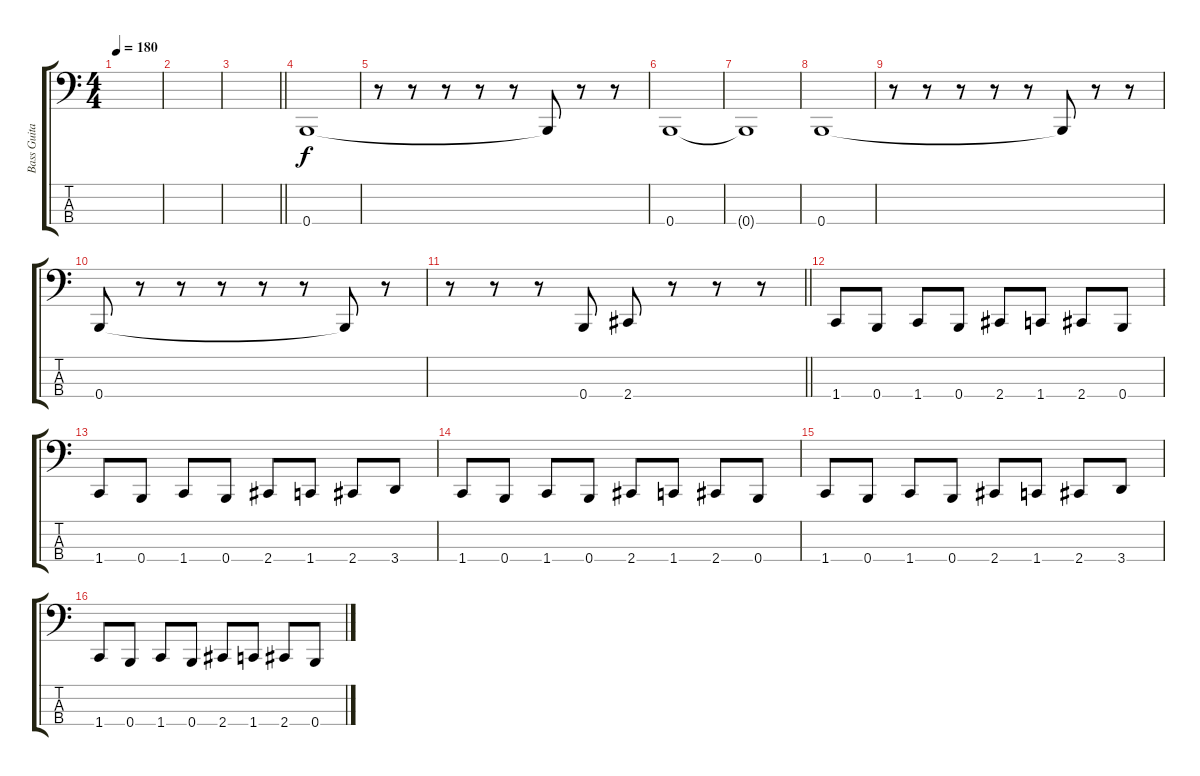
\track ("Bass Guitar" "Bass Guita") {instrument electricbassfinger}
\staff {score tabs}
\tuning (E2 B1 Gb1 B0) {hide}
\ts (4 4)
\tempo 180
\clef f4
\ks c
|
|
\barLineRight lightlight
|
\section ("" "")
0.4.1 |
r.8 r.8 r.8 r.8 r.8 0.4{t}.8 r.8 r.8 |
0.4.1 |
0.4{t}.1 |
0.4.1 |
r.8 r.8 r.8 r.8 r.8 0.4{t}.8 r.8 r.8 |
0.4.8 r.8 r.8 r.8 r.8 r.8 0.4{t}.8 r.8 |
\barLineRight lightlight
r.8 r.8 r.8 0.4.8 2.4.8 r.8 r.8 r.8 |
\section ("" "")
1.4.8 0.4.8 1.4.8 0.4.8 2.4.8 1.4.8 2.4.8 0.4.8 |
1.4.8 0.4.8 1.4.8 0.4.8 2.4.8 1.4.8 2.4.8 3.4.8 |
1.4.8 0.4.8 1.4.8 0.4.8 2.4.8 1.4.8 2.4.8 0.4.8 |
1.4.8 0.4.8 1.4.8 0.4.8 2.4.8 1.4.8 2.4.8 3.4.8 |
1.4.8 0.4.8 1.4.8 0.4.8 2.4.8 1.4.8 2.4.8 0.4.8
